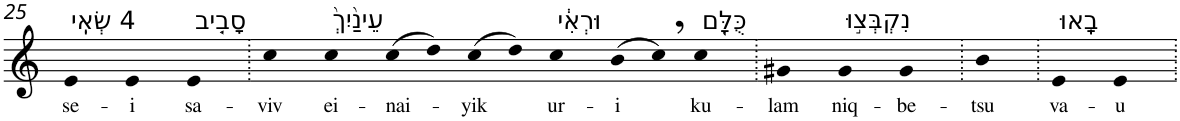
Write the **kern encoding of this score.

**kern	**text
*part1	*part1
*staff1	*staff1
*I"Piano	*
*I'Pno	*
!!LO:PB:g=z
*clefG2	*
*k[]	*
=25	=25
!LO:TX:a:t=4 שְׂאִֽי	!
!	!LO:LY:b
4e	se-
!	!LO:LY:b
4e	-i
!LO:TX:a:t=סָבִ֤יב	!
!	!LO:LY:b
4e	sa-
=26.	=26.
!	!LO:LY:b
4cc	-viv
!LO:TX:a:t=עֵינַ֙יִךְ֙	!
!	!LO:LY:b
4cc	ei-
!	!LO:LY:b
(8cc	-nai-
8dd)	.
!	!LO:LY:b
(8cc	-yik
8dd)	.
!LO:TX:a:t=וּרְאִ֔י	!
!	!LO:LY:b
4cc	ur-
!	!LO:LY:b
(8b	-i
8cc,)	.
!LO:TX:a:t=כֻּלָּ֖ם	!
!	!LO:LY:b
4cc	ku-
=27.	=27.
!	!LO:LY:b
4g#X	-lam
!LO:TX:a:t=נִקְבְּצ֣וּ	!
!	!LO:LY:b
4g#	niq-
!	!LO:LY:b
4g#	-be-
=28.	=28.
!	!LO:LY:b
4b	-tsu
=29.	=29.
!LO:TX:a:t=בָֽאוּ	!
!	!LO:LY:b
4e	va-
!	!LO:LY:b
4e	-u
=.	=.
*-	*-
